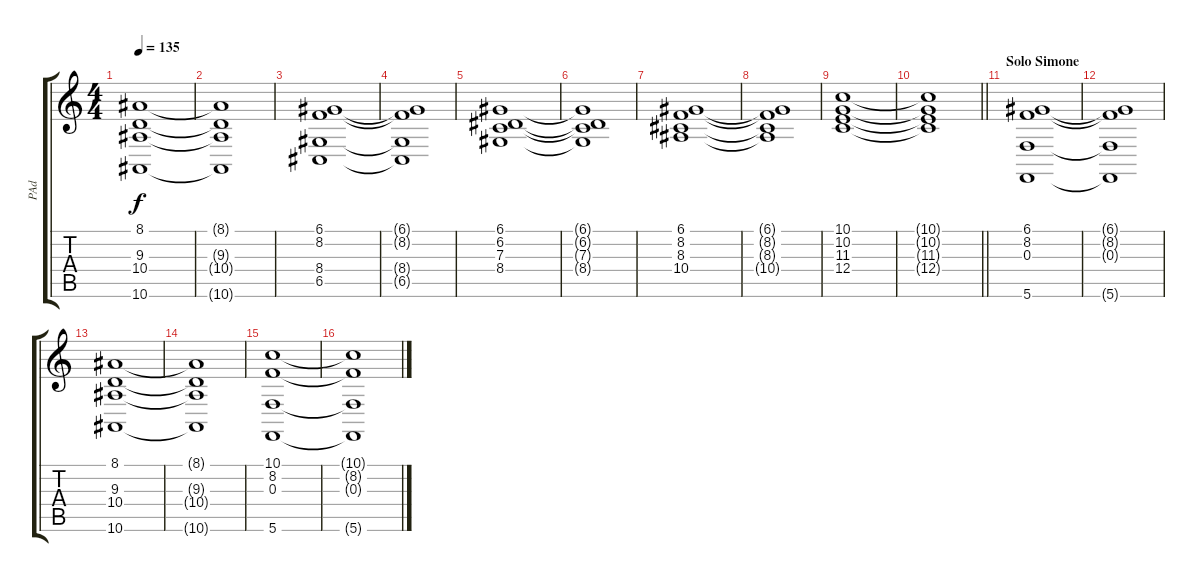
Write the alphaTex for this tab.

\track ("PAd" "PAd") {instrument pad7halo}
\staff {score tabs}
\tuning (D4 A3 F3 C3 G2 C2) {hide}
\ts (4 4)
\tempo 135
\clef g2
\ks c
(8.1 9.3 10.4 10.6).1{dy f} |
(8.1{t} 9.3{t} 10.4{t} 10.6{t}).1 |
(6.1 8.2 8.4 6.5).1 |
(6.1{t} 8.2{t} 8.4{t} 6.5{t}).1 |
(6.1 6.2 7.3 8.4).1 |
(6.1{t} 6.2{t} 7.3{t} 8.4{t}).1 |
(6.1 8.2 8.3 10.4).1 |
(6.1{t} 8.2{t} 8.3{t} 10.4{t}).1 |
(10.1 10.2 11.3 12.4).1 |
\barLineRight lightlight
(10.1{t} 10.2{t} 11.3{t} 12.4{t}).1 |
\section ("" "Solo Simone")
(6.1 8.2 0.3 5.6).1 |
(6.1{t} 8.2{t} 0.3{t} 5.6{t}).1 |
(8.1 9.3 10.4 10.6).1 |
(8.1{t} 9.3{t} 10.4{t} 10.6{t}).1 |
(10.1 8.2 0.3 5.6).1 |
(10.1{t} 8.2{t} 0.3{t} 5.6{t}).1
